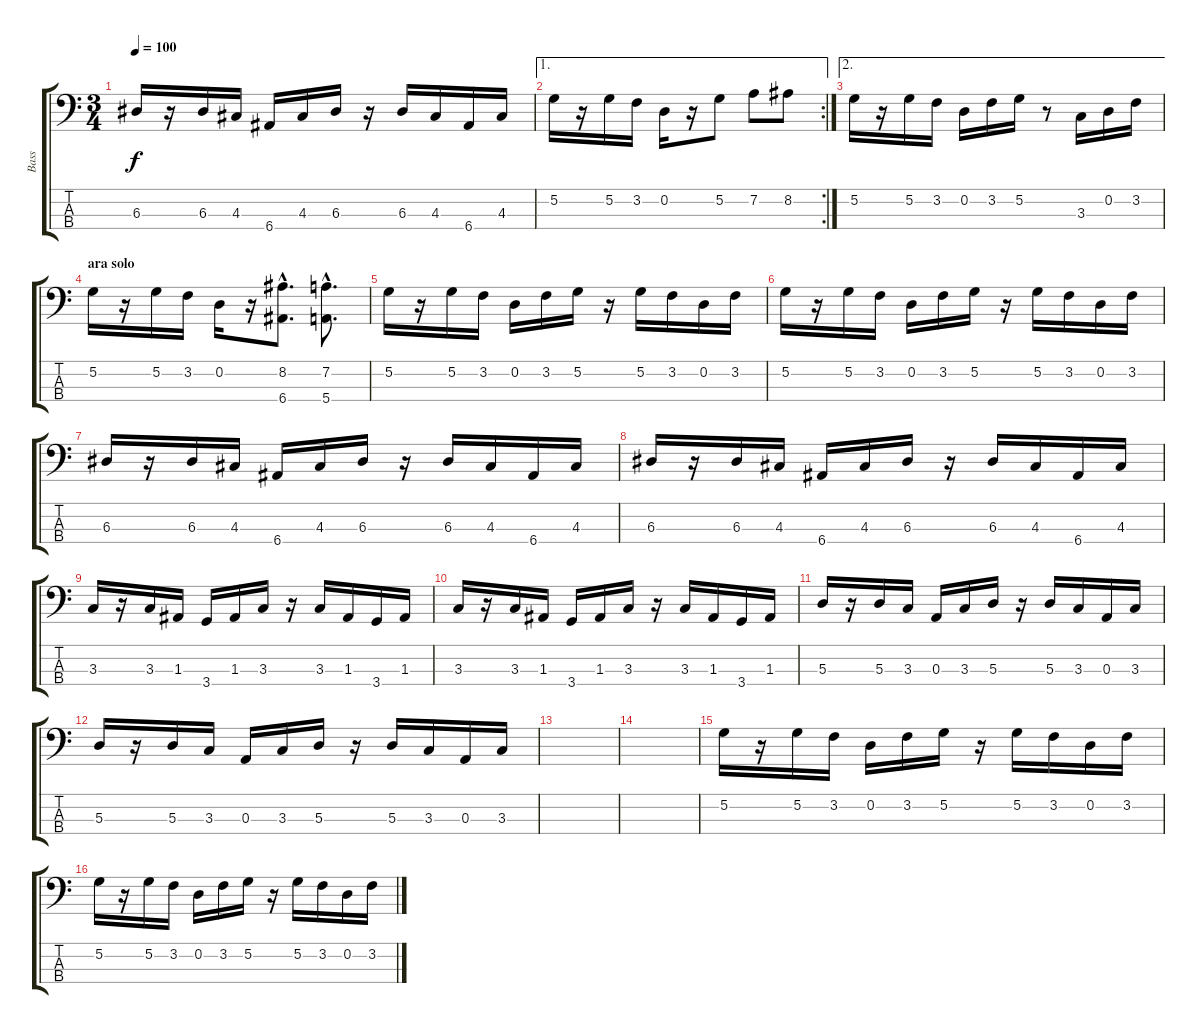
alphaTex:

\track ("Bass" "Bass") {instrument electricbasspick}
\staff {score tabs}
\tuning (G2 D2 A1 E1) {hide}
\ts (3 4)
\tempo 100
\clef f4
\ks c
6.3.16{dy f} r.16 6.3.16 4.3.16 6.4.16 4.3.16 6.3.16 r.16 6.3.16 4.3.16 6.4.16 4.3.16 |
\ae 1
\rc 2
5.2.16 r.16 5.2.16 3.2.16 0.2.16 r.16 5.2.8 7.2.8 8.2.8 |
\ae 2
5.2.16 r.16 5.2.16 3.2.16 0.2.16 3.2.16 5.2.16 r.8 3.3.16 0.2.16 3.2.16 |
\section ("" "ara solo")
5.2.16 r.16 5.2.16 3.2.16 0.2.16 r.16 (8.2{hac} 6.4{hac}).8{d} (7.2{hac} 5.4{hac}).8{d} |
5.2.16 r.16 5.2.16 3.2.16 0.2.16 3.2.16 5.2.16 r.16 5.2.16 3.2.16 0.2.16 3.2.16 |
5.2.16 r.16 5.2.16 3.2.16 0.2.16 3.2.16 5.2.16 r.16 5.2.16 3.2.16 0.2.16 3.2.16 |
6.3.16 r.16 6.3.16 4.3.16 6.4.16 4.3.16 6.3.16 r.16 6.3.16 4.3.16 6.4.16 4.3.16 |
6.3.16 r.16 6.3.16 4.3.16 6.4.16 4.3.16 6.3.16 r.16 6.3.16 4.3.16 6.4.16 4.3.16 |
3.3.16 r.16 3.3.16 1.3.16 3.4.16 1.3.16 3.3.16 r.16 3.3.16 1.3.16 3.4.16 1.3.16 |
3.3.16 r.16 3.3.16 1.3.16 3.4.16 1.3.16 3.3.16 r.16 3.3.16 1.3.16 3.4.16 1.3.16 |
5.3.16 r.16 5.3.16 3.3.16 0.3.16 3.3.16 5.3.16 r.16 5.3.16 3.3.16 0.3.16 3.3.16 |
5.3.16 r.16 5.3.16 3.3.16 0.3.16 3.3.16 5.3.16 r.16 5.3.16 3.3.16 0.3.16 3.3.16 |
|
|
5.2.16 r.16 5.2.16 3.2.16 0.2.16 3.2.16 5.2.16 r.16 5.2.16 3.2.16 0.2.16 3.2.16 |
5.2.16 r.16 5.2.16 3.2.16 0.2.16 3.2.16 5.2.16 r.16 5.2.16 3.2.16 0.2.16 3.2.16
